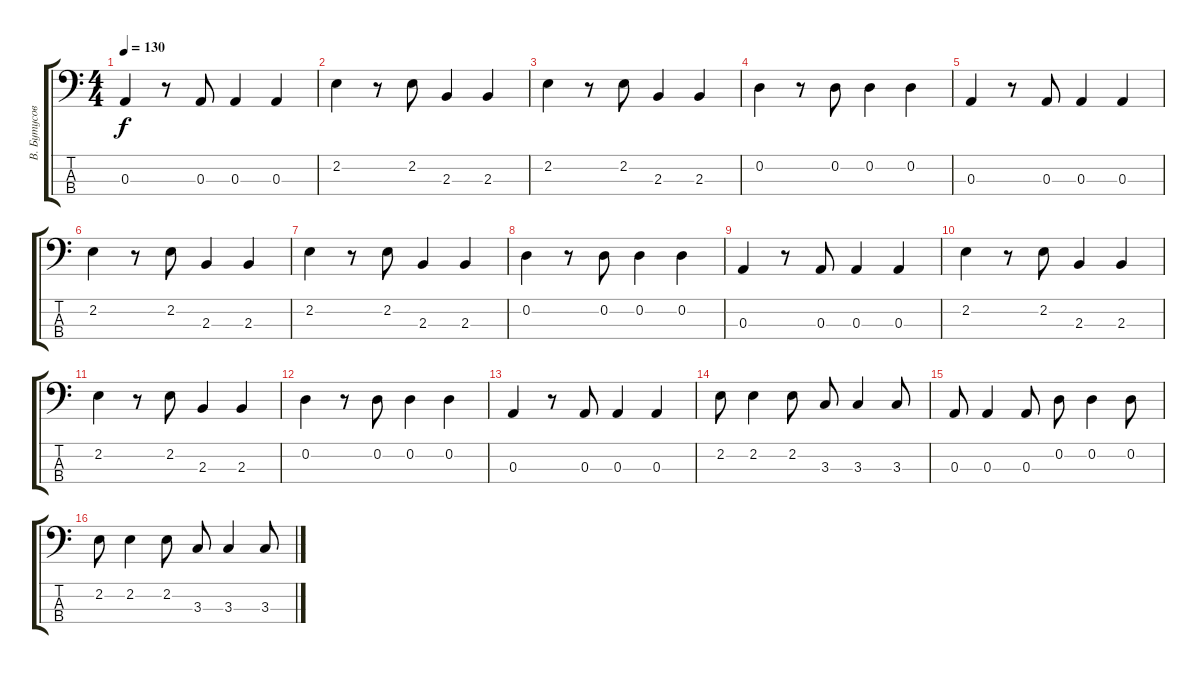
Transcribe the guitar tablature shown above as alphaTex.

\track ("В. Бутусов" "В. Бутусов") {instrument electricbassfinger}
\staff {score tabs}
\tuning (G2 D2 A1 E1) {hide}
\ts (4 4)
\tempo 130
\clef f4
\ks c
0.3.4{dy f} r.8 0.3.8 0.3.4 0.3.4 |
2.2.4 r.8 2.2.8 2.3.4 2.3.4 |
2.2.4 r.8 2.2.8 2.3.4 2.3.4 |
0.2.4 r.8 0.2.8 0.2.4 0.2.4 |
0.3.4 r.8 0.3.8 0.3.4 0.3.4 |
2.2.4 r.8 2.2.8 2.3.4 2.3.4 |
2.2.4 r.8 2.2.8 2.3.4 2.3.4 |
0.2.4 r.8 0.2.8 0.2.4 0.2.4 |
0.3.4 r.8 0.3.8 0.3.4 0.3.4 |
2.2.4 r.8 2.2.8 2.3.4 2.3.4 |
2.2.4 r.8 2.2.8 2.3.4 2.3.4 |
0.2.4 r.8 0.2.8 0.2.4 0.2.4 |
0.3.4 r.8 0.3.8 0.3.4 0.3.4 |
2.2.8 2.2.4 2.2.8 3.3.8 3.3.4 3.3.8 |
0.3.8 0.3.4 0.3.8 0.2.8 0.2.4 0.2.8 |
2.2.8 2.2.4 2.2.8 3.3.8 3.3.4 3.3.8
